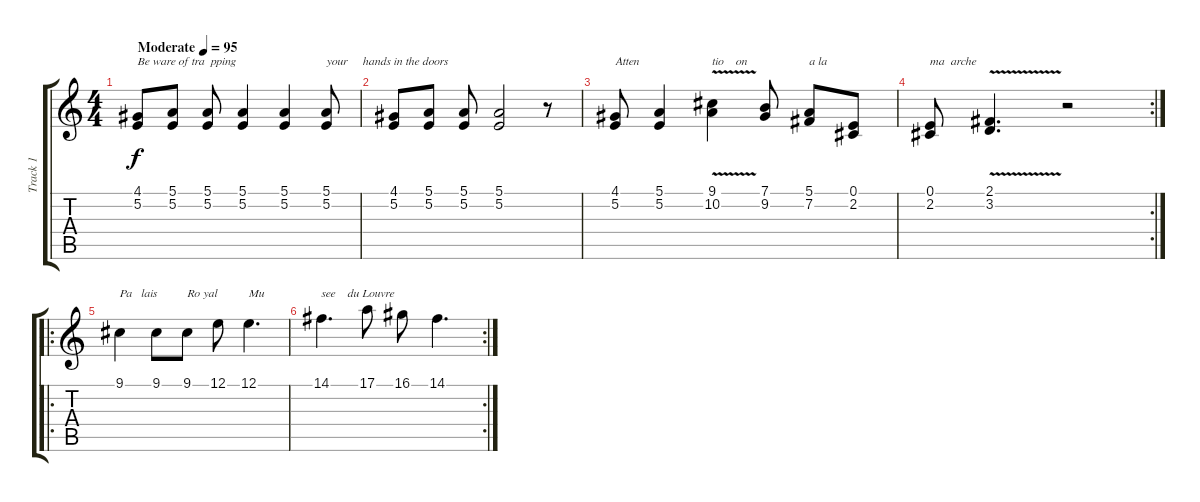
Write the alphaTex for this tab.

\track ("Track 1" "Track 1") {instrument flute}
\staff {score tabs}
\tuning (E4 B3 G3 D3 A2 E2) {hide}
\ts (4 4)
\tempo (95 "Moderate")
\clef g2
\ks c
(4.1 5.2).8{txt "Be ware of tra  pping" dy f instrument flute} (5.1 5.2).8 (5.1 5.2).8 (5.1 5.2).4 (5.1 5.2).4 (5.1 5.2).8{txt "your     hands in the doors"} |
(4.1 5.2).8 (5.1 5.2).8 (5.1 5.2).8 (5.1 5.2).2 r.8 |
(4.1 5.2).8{txt "Atten"} (5.1 5.2).4 (9.1{v} 10.2).4{txt "tio    on"} (7.1 9.2).8 (5.1 7.2).8{txt "a la"} (0.1 2.2).8 |
\rc 2
(0.1 2.2).8{txt "ma  arche"} (2.1{v} 3.2).4{d} r.2 |
\ro
9.1.4{txt "Pa   lais"} 9.1.8 9.1.8{txt "Ro yal"} 12.1.8 12.1.4{d txt "Mu"} |
\rc 2
14.1.4{d txt "see    du Louvre"} 17.1.8 16.1.8 14.1.4{d}
